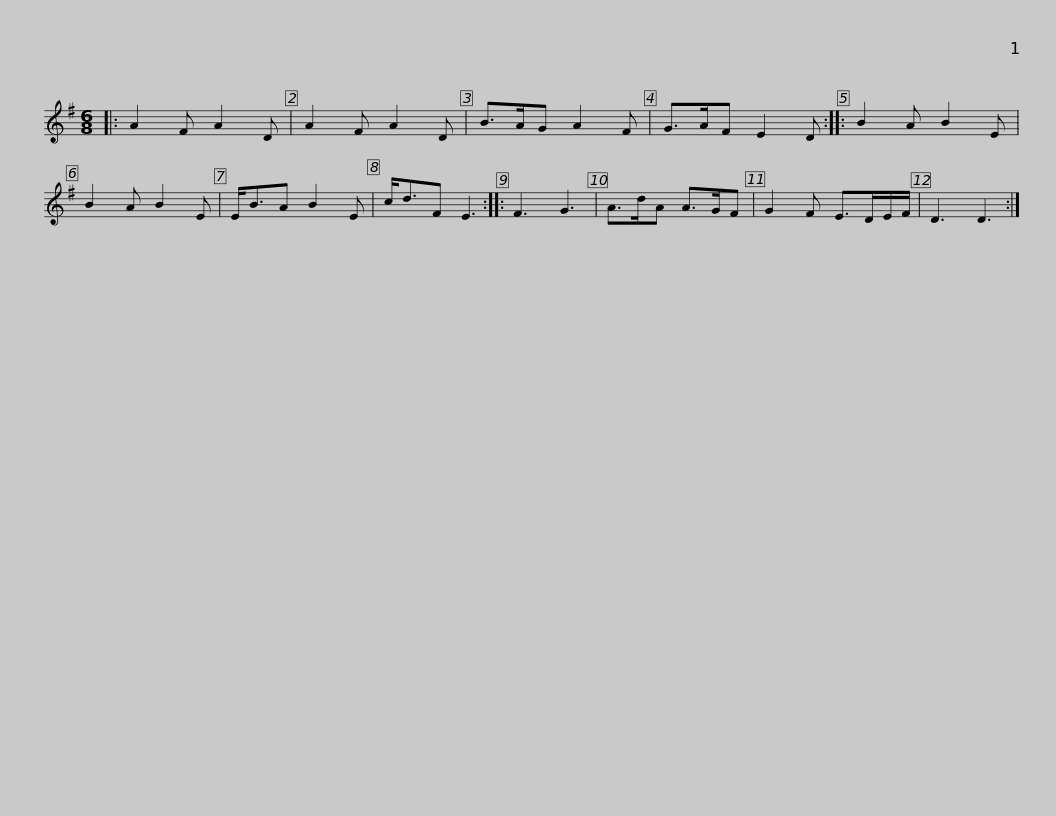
X:1
L:1/8
M:6/8
I:linebreak $
K:G
V:1 treble
V:1
|: A2 F A2 D | A2 F A2 D | B>AG A2 F | G>AF E2 D :: B2 A B2 E | %5
 B2 A B2 E | E<BA B2 E |$ c<dF E3 :: F3 G3 | A>dA A>GF | %10
 G2 F E>DE/F/ | D3 D3 :| %12
